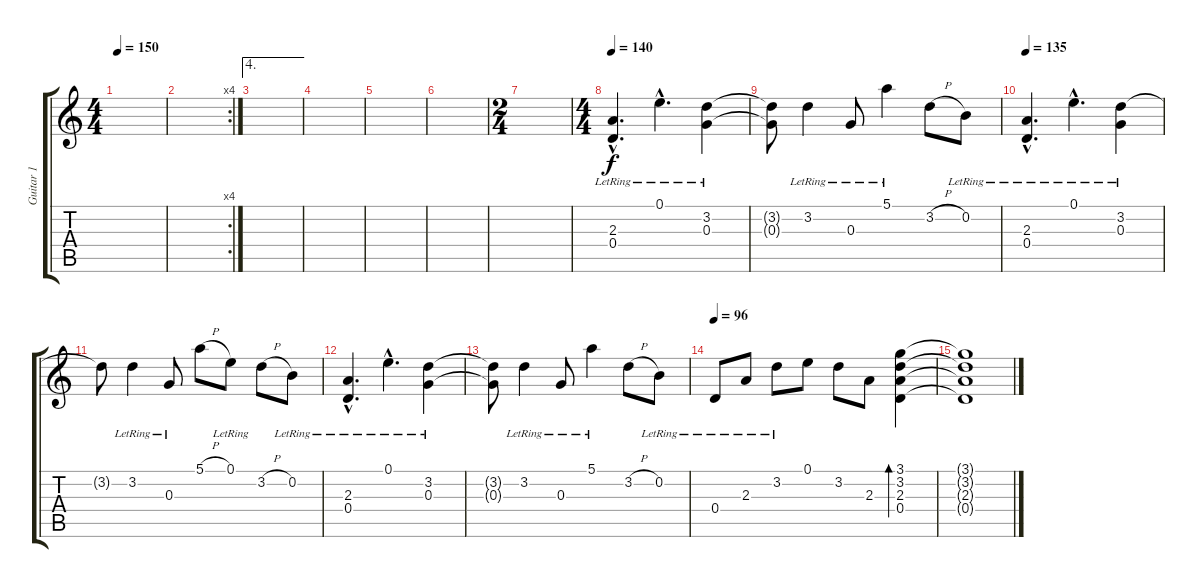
\track ("Guitar 1" "Guitar 1") {instrument electricguitarjazz}
\staff {score tabs}
\tuning (E4 B3 G3 D3 A2 E2) {hide}
\ts (4 4)
\tempo 150
\clef g2
\ks c
|
\rc 4
|
\ae 4
|
|
|
|
\ts (2 4)
|
\ts (4 4)
\tempo 140
(2.3{hac lr} 0.4{hac lr}).4{d} 0.1{hac lr}.4{d} (3.2{lr} 0.3{lr}).4 |
(3.2{t} 0.3{t}).8 3.2{lr}.4 0.3{lr}.8 5.1{lr}.4 3.2{h}.8 0.2{lr}.8 |
\tempo 135
(2.3{hac lr} 0.4{hac lr}).4{d} 0.1{hac lr}.4{d} (3.2{lr} 0.3{lr}).4 |
3.2{t}.8 3.2{lr}.4 0.3{lr}.8 5.1{h}.8 0.1{lr}.8 3.2{h}.8 0.2{lr}.8 |
(2.3{hac lr} 0.4{hac lr}).4{d} 0.1{hac lr}.4{d} (3.2{lr} 0.3{lr}).4 |
(3.2{t} 0.3{t}).8 3.2{lr}.4 0.3{lr}.8 5.1{lr}.4 3.2{h}.8 0.2{lr}.8 |
\tempo 96
0.4{lr}.8 2.3{lr}.8 3.2{lr}.8 0.1.8 3.2.8 2.3.8 (3.1 3.2 2.3 0.4).4{bd 240} |
(3.1{t} 3.2{t} 2.3{t} 0.4{t}).1
